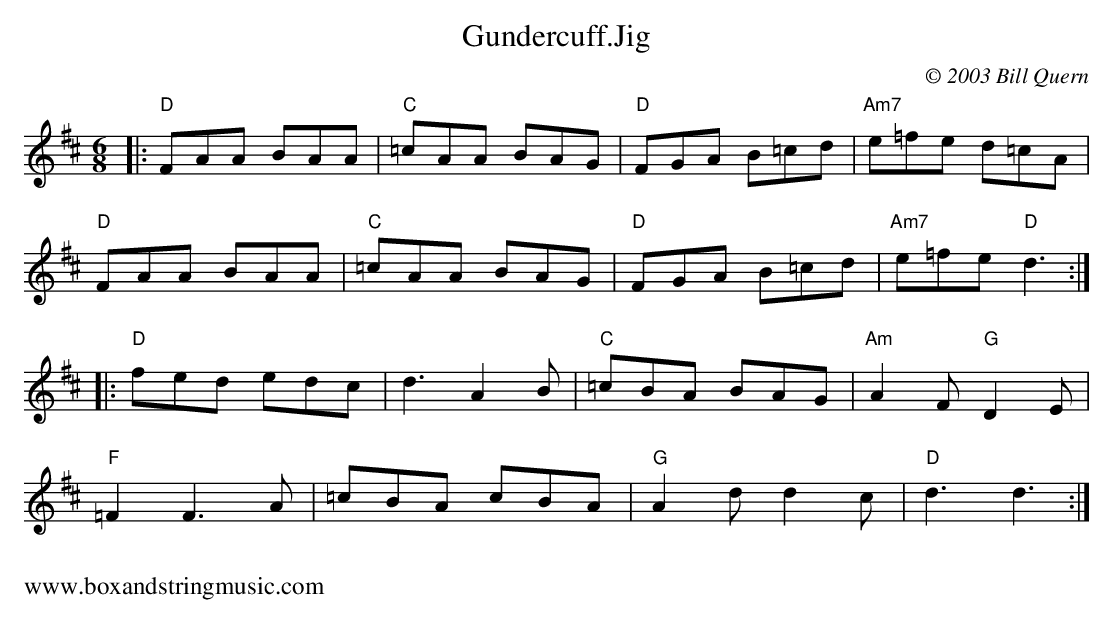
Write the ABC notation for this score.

X:1
T:Gundercuff.Jig
C:© 2003 Bill Quern
M:6/8
L:1/8
K:D
|:"D"FAA BAA|"C"=cAA BAG|"D"FGA B=cd|"Am7"e=fe d=cA|
"D"FAA BAA|"C"=cAA BAG|"D"FGA B=cd|"Am7"e=fe "D"d3:|
|:"D"fed edc|d3A2B|"C"=cBA BAG|"Am"A2F"G"D2E|
"F"=F2F3A|=cBA cBA|"G"A2dd2c|"D"d3d3:|
